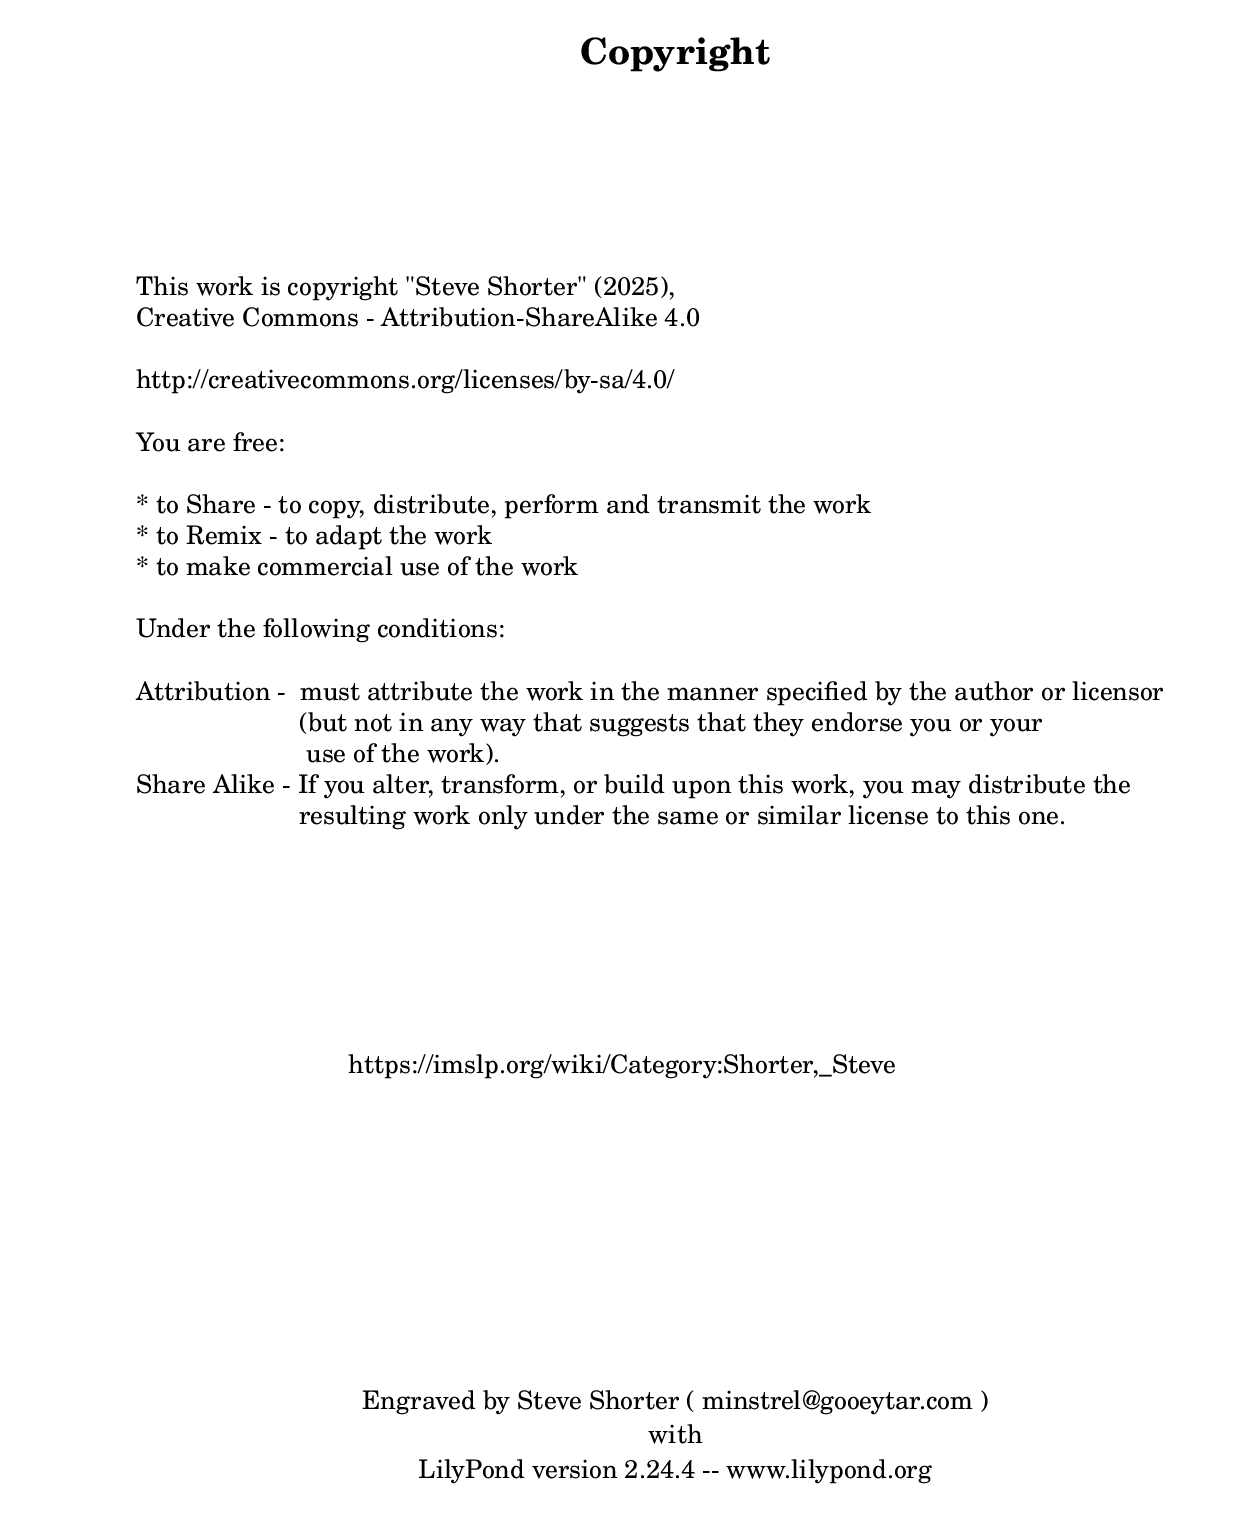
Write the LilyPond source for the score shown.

\version "2.24.4"

\bookpart {

 \paper {
  print-page-number = ##f
  #(set-paper-size "arch a")
 }

 \header { title = \markup \center-column {
			"     "
			"     "
                      "Copyright"
                      } 
               } 

    \tocItem \markup { Copyright }

    \markup { \column { 
	" "
	" "
	" "
	\fontsize #1 {
	" "
	" "
	" "
	" "
	"          This work is copyright \"Steve Shorter\" (2025),"
        "          Creative Commons - Attribution-ShareAlike 4.0 "
	" "
	"          http://creativecommons.org/licenses/by-sa/4.0/"
	" "
	"          You are free:"
	" "
	"          * to Share - to copy, distribute, perform and transmit the work"
	"          * to Remix - to adapt the work"
	"          * to make commercial use of the work"
	" "
	"          Under the following conditions:"
	" "
	"          Attribution -  must attribute the work in the manner specified by the author or licensor"
        "                                 (but not in any way that suggests that they endorse you or your"
        "                                  use of the work)."
	"          Share Alike - If you alter, transform, or build upon this work, you may distribute the"
        "                                 resulting work only under the same or similar license to this one."
	" "
	" "
	" "
	" "
	" "
	" "
	" "
	"                                        https://imslp.org/wiki/Category:Shorter,_Steve  "
	" "
	" "
	" "
	" "
	" "
	" "
	" "
	" "
	" "
	" "
	}
       }
    }
    \markup { \fill-line { \fontsize #1 "Engraved by Steve Shorter ( minstrel@gooeytar.com )" } }
    \markup { \fill-line { \fontsize #1 " " } }
    \markup { \fill-line { \fontsize #1 "with" } }
    \markup { \fill-line { \fontsize #1 " " } }
    \markup { \fill-line { \fontsize #1 "LilyPond version 2.24.4 -- www.lilypond.org" } }

}
